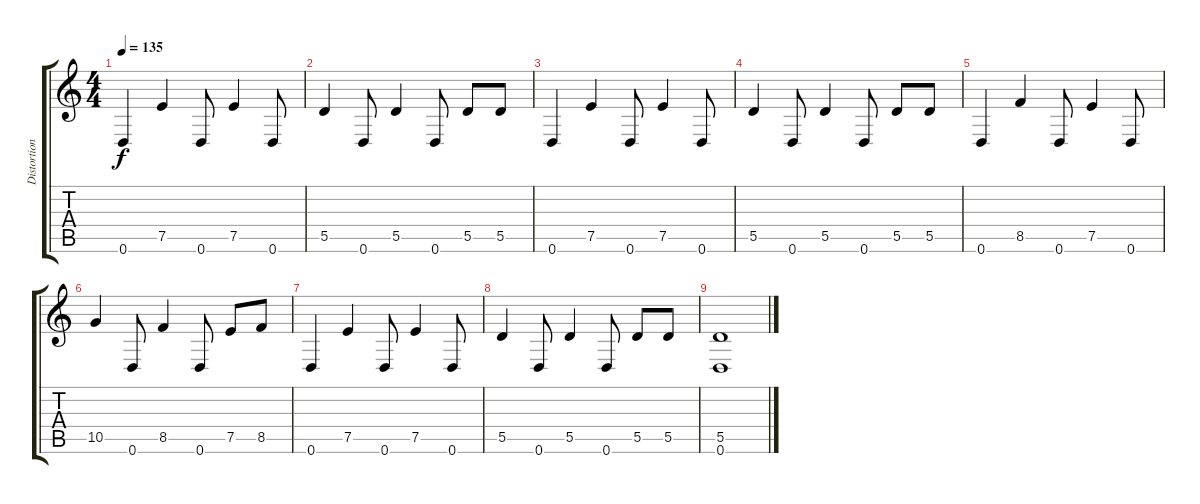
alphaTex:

\track ("Distortion" "Distortion") {instrument distortionguitar}
\staff {score tabs}
\tuning (E4 B3 G3 D3 A2 D2) {hide}
\ts (4 4)
\tempo 135
\clef g2
\ks c
0.6.4{dy f} 7.5.4 0.6.8 7.5.4 0.6.8 |
5.5.4 0.6.8 5.5.4 0.6.8 5.5.8 5.5.8 |
0.6.4 7.5.4 0.6.8 7.5.4 0.6.8 |
5.5.4 0.6.8 5.5.4 0.6.8 5.5.8 5.5.8 |
0.6.4 8.5.4 0.6.8 7.5.4 0.6.8 |
10.5.4 0.6.8 8.5.4 0.6.8 7.5.8 8.5.8 |
0.6.4 7.5.4 0.6.8 7.5.4 0.6.8 |
5.5.4 0.6.8 5.5.4 0.6.8 5.5.8 5.5.8 |
(5.5 0.6).1
